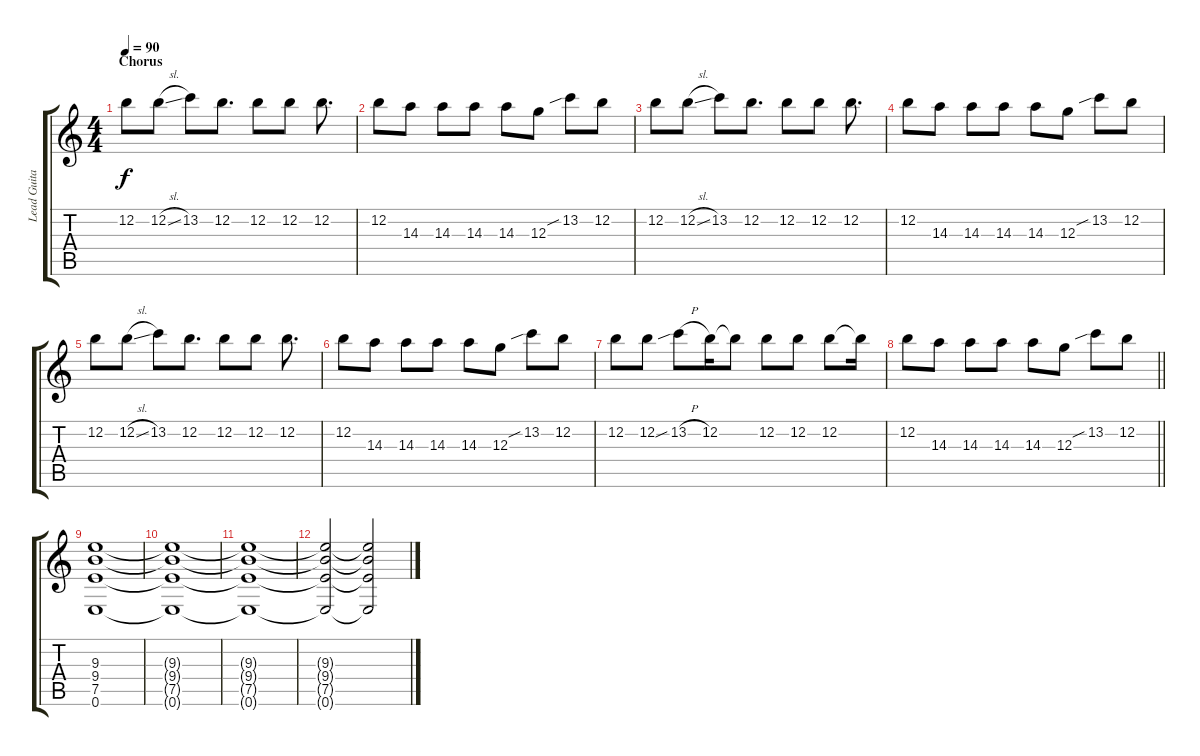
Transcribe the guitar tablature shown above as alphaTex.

\track ("Lead Guitar" "Lead Guita") {instrument distortionguitar}
\staff {score tabs}
\tuning (E4 B3 G3 D3 A2 E2) {hide}
\ts (4 4)
\section ("" "Chorus")
\tempo 90
\clef g2
\ks c
12.2.8{dy f} 12.2{sl}.8 13.2.8 12.2.8{d} 12.2.8 12.2.8 12.2.8{d} |
12.2.8 14.3.8 14.3.8 14.3.8 14.3.8 12.3.8 13.2{sib}.8 12.2.8 |
12.2.8 12.2{sl}.8 13.2.8 12.2.8{d} 12.2.8 12.2.8 12.2.8{d} |
12.2.8 14.3.8 14.3.8 14.3.8 14.3.8 12.3.8 13.2{sib}.8 12.2.8 |
12.2.8 12.2{sl}.8 13.2.8 12.2.8{d} 12.2.8 12.2.8 12.2.8{d} |
12.2.8 14.3.8 14.3.8 14.3.8 14.3.8 12.3.8 13.2{sib}.8 12.2.8 |
12.2.8 12.2.8 13.2{sib h}.8 12.2.16 12.2{t}.8 12.2.8 12.2.8 12.2.8 12.2{t}.16 |
\barLineRight lightlight
12.2.8 14.3.8 14.3.8 14.3.8 14.3.8 12.3.8 13.2{sib}.8 12.2.8 |
(9.3 9.4 7.5 0.6).1 |
(9.3{t} 9.4{t} 7.5{t} 0.6{t}).1 |
(9.3{t} 9.4{t} 7.5{t} 0.6{t}).1 |
(9.3{t} 9.4{t} 7.5{t} 0.6{t}).2 (9.3{t} 9.4{t} 7.5{t} 0.6{t}).2{volume 0}
